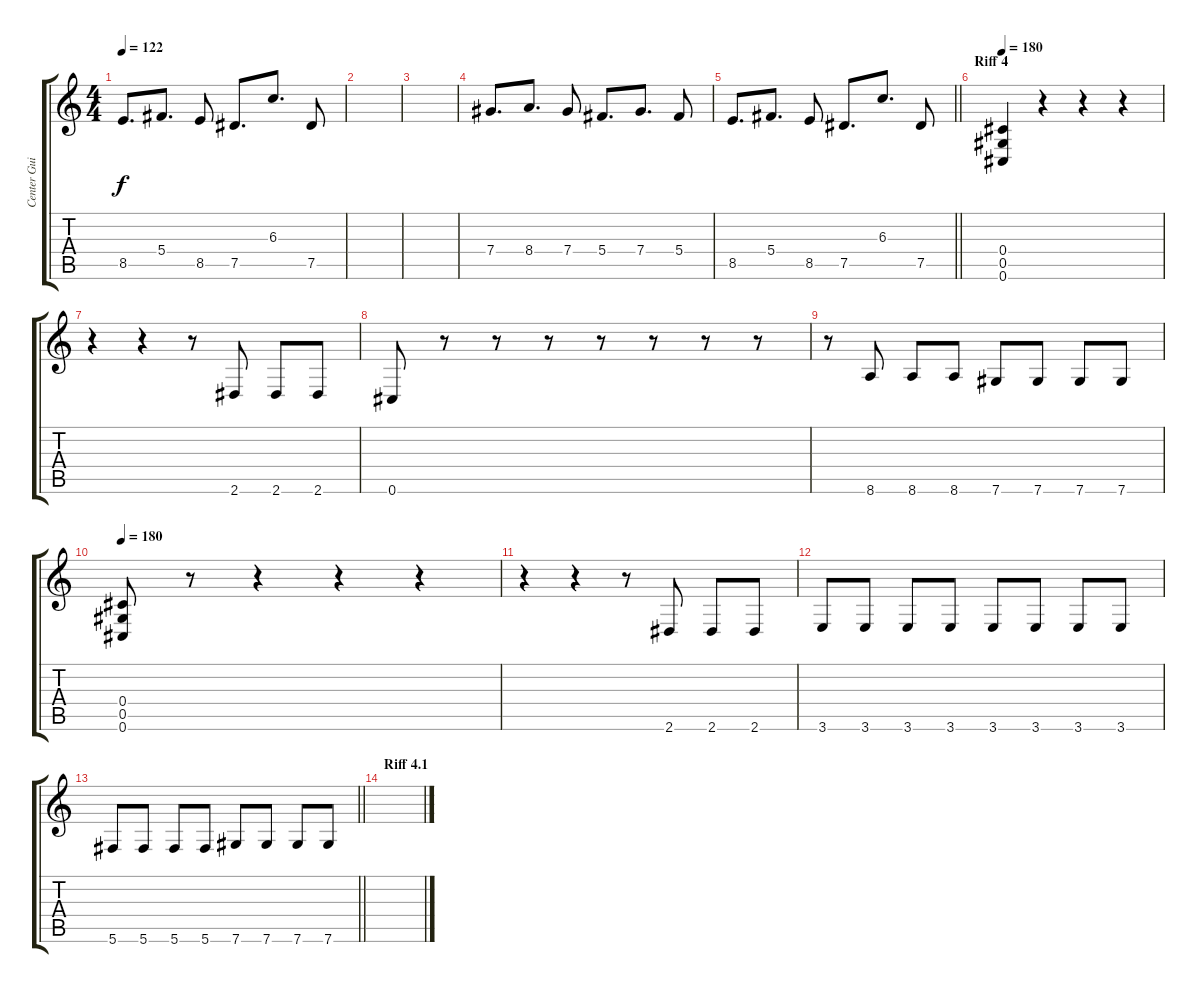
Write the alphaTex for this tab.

\track ("Center Guitar I" "Center Gui") {instrument distortionguitar}
\staff {score tabs}
\tuning (Eb4 Bb3 Gb3 Db3 Ab2 Db2) {hide}
\ts (4 4)
\tempo 122
\clef g2
\ks c
8.5.8{d dy f} 5.4.8{d} 8.5.8 7.5.8{d} 6.3.8{d} 7.5.8 |
|
|
7.4.8{d} 8.4.8{d} 7.4.8 5.4.8{d} 7.4.8{d} 5.4.8 |
\barLineRight lightlight
8.5.8{d} 5.4.8{d} 8.5.8 7.5.8{d} 6.3.8{d} 7.5.8 |
\section ("" "Riff 4")
\tempo 180
(0.4 0.5 0.6).4 r.4 r.4 r.4 |
r.4 r.4 r.8 2.6.8 2.6.8 2.6.8 |
0.6.8 r.8 r.8 r.8 r.8 r.8 r.8 r.8 |
r.8 8.6.8 8.6.8 8.6.8 7.6.8 7.6.8 7.6.8 7.6.8 |
\tempo 180
(0.4 0.5 0.6).8 r.8 r.4 r.4 r.4 |
r.4 r.4 r.8 2.6.8 2.6.8 2.6.8 |
3.6.8 3.6.8 3.6.8 3.6.8 3.6.8 3.6.8 3.6.8 3.6.8 |
\barLineRight lightlight
5.6.8 5.6.8 5.6.8 5.6.8 7.6.8 7.6.8 7.6.8 7.6.8 |
\section ("" "Riff 4.1")
